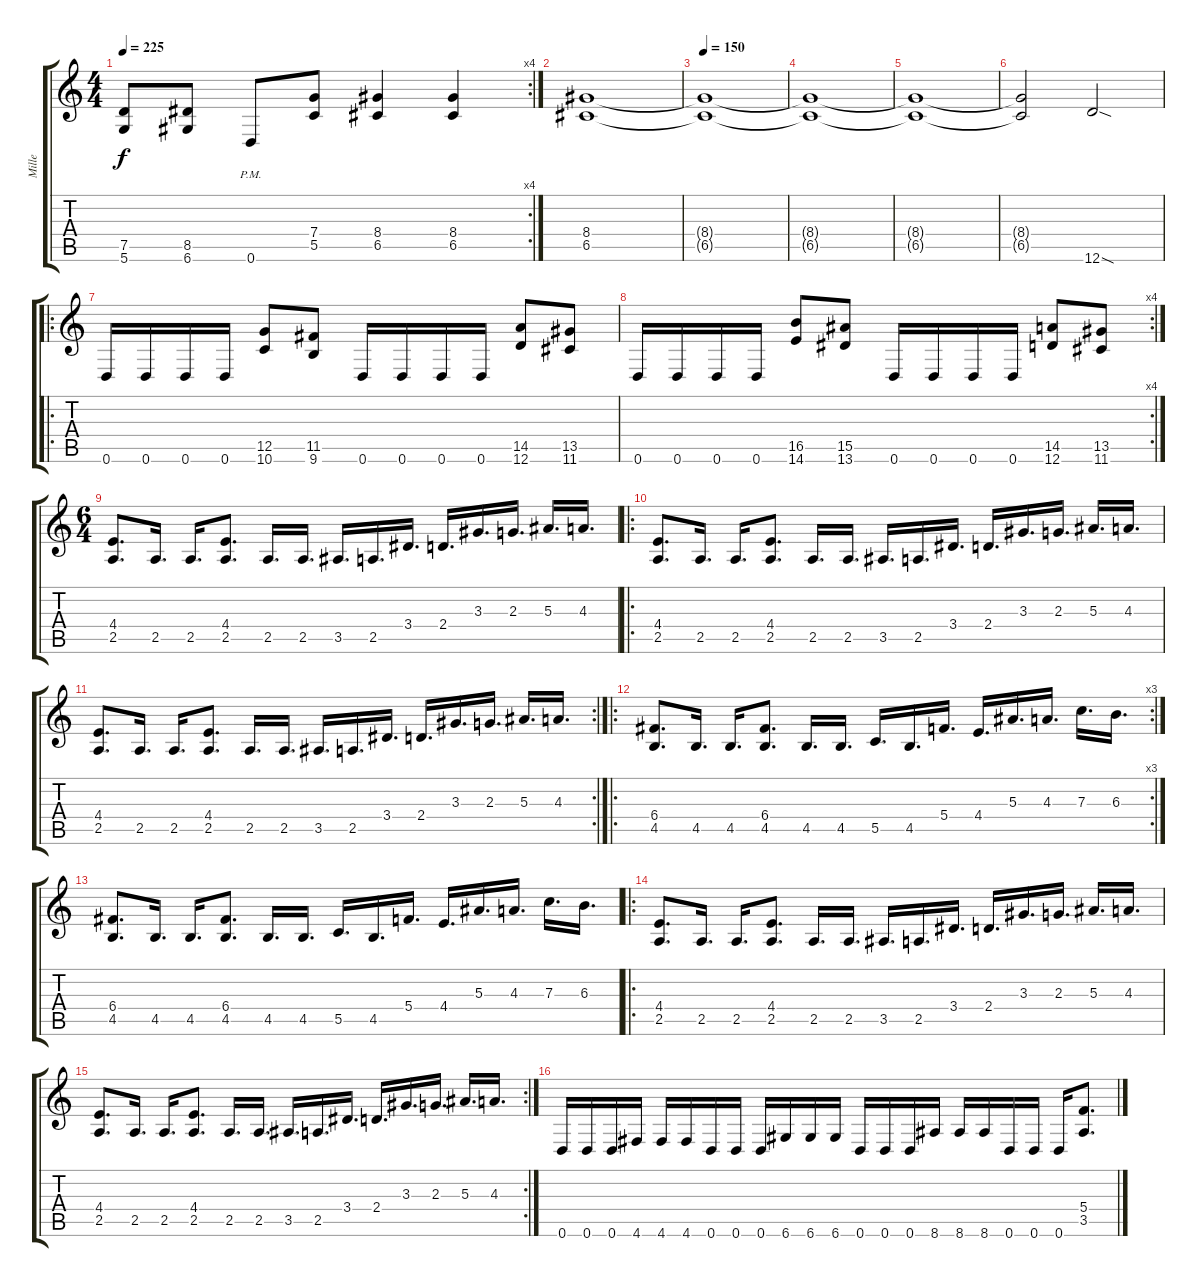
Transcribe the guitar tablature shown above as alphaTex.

\track ("Mille" "Mille") {instrument distortionguitar}
\staff {score tabs}
\tuning (D4 A3 F3 C3 G2 D2) {hide}
\rc 4
\ts (4 4)
\tempo 225
\clef g2
\ks c
(7.5 5.6).8{dy f} (8.5 6.6).8 0.6{pm}.8 (7.4 5.5).8 (8.4 6.5).4 (8.4 6.5).4 |
(8.4 6.5).1 |
\tempo 150
(8.4{t} 6.5{t}).1 |
(8.4{t} 6.5{t}).1 |
(8.4{t} 6.5{t}).1 |
(8.4{t} 6.5{t}).2 12.6{sod}.2 |
\ro
0.6.16 0.6.16 0.6.16 0.6.16 (12.5 10.6).8 (11.5 9.6).8 0.6.16 0.6.16 0.6.16 0.6.16 (14.5 12.6).8 (13.5 11.6).8 |
\rc 4
0.6.16 0.6.16 0.6.16 0.6.16 (16.5 14.6).8 (15.5 13.6).8 0.6.16 0.6.16 0.6.16 0.6.16 (14.5 12.6).8 (13.5 11.6).8 |
\ts (6 4)
(4.4 2.5).8{d} 2.5.16{d} 2.5.16{d} (4.4 2.5).8{d} 2.5.16{d} 2.5.16{d} 3.5.16{d} 2.5.16{d} 3.4.16{d} 2.4.16{d} 3.3.16{d} 2.3.16{d} 5.3.16{d} 4.3.16{d} |
\ro
(4.4 2.5).8{d} 2.5.16{d} 2.5.16{d} (4.4 2.5).8{d} 2.5.16{d} 2.5.16{d} 3.5.16{d} 2.5.16{d} 3.4.16{d} 2.4.16{d} 3.3.16{d} 2.3.16{d} 5.3.16{d} 4.3.16{d} |
\rc 2
(4.4 2.5).8{d} 2.5.16{d} 2.5.16{d} (4.4 2.5).8{d} 2.5.16{d} 2.5.16{d} 3.5.16{d} 2.5.16{d} 3.4.16{d} 2.4.16{d} 3.3.16{d} 2.3.16{d} 5.3.16{d} 4.3.16{d} |
\ro
\rc 3
(6.4 4.5).8{d} 4.5.16{d} 4.5.16{d} (6.4 4.5).8{d} 4.5.16{d} 4.5.16{d} 5.5.16{d} 4.5.16{d} 5.4.16{d} 4.4.16{d} 5.3.16{d} 4.3.16{d} 7.3.16{d} 6.3.16{d} |
(6.4 4.5).8{d} 4.5.16{d} 4.5.16{d} (6.4 4.5).8{d} 4.5.16{d} 4.5.16{d} 5.5.16{d} 4.5.16{d} 5.4.16{d} 4.4.16{d} 5.3.16{d} 4.3.16{d} 7.3.16{d} 6.3.16{d} |
\ro
(4.4 2.5).8{d} 2.5.16{d} 2.5.16{d} (4.4 2.5).8{d} 2.5.16{d} 2.5.16{d} 3.5.16{d} 2.5.16{d} 3.4.16{d} 2.4.16{d} 3.3.16{d} 2.3.16{d} 5.3.16{d} 4.3.16{d} |
\rc 2
(4.4 2.5).8{d} 2.5.16{d} 2.5.16{d} (4.4 2.5).8{d} 2.5.16{d} 2.5.16{d} 3.5.16{d} 2.5.16{d} 3.4.16{d} 2.4.16{d} 3.3.16{d} 2.3.16{d} 5.3.16{d} 4.3.16{d} |
0.6.16 0.6.16 0.6.16 4.6.16 4.6.16 4.6.16 0.6.16 0.6.16 0.6.16 6.6.16 6.6.16 6.6.16 0.6.16 0.6.16 0.6.16 8.6.16 8.6.16 8.6.16 0.6.16 0.6.16 0.6.16 (5.4 3.5).8{d}
